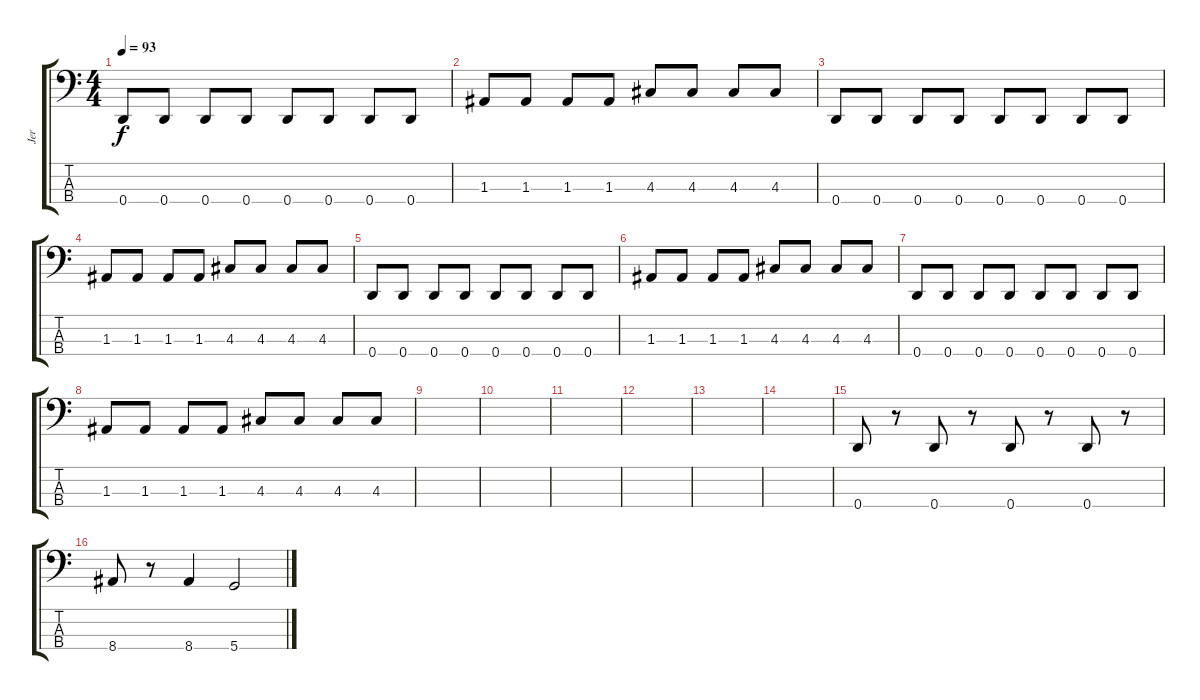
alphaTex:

\track ("Jer" "Jer") {instrument electricbassfinger}
\staff {score tabs}
\tuning (G2 D2 A1 D1) {hide}
\ts (4 4)
\tempo 93
\clef f4
\ks c
0.4.8{dy f} 0.4.8 0.4.8 0.4.8 0.4.8 0.4.8 0.4.8 0.4.8 |
1.3.8 1.3.8 1.3.8 1.3.8 4.3.8 4.3.8 4.3.8 4.3.8 |
0.4.8 0.4.8 0.4.8 0.4.8 0.4.8 0.4.8 0.4.8 0.4.8 |
1.3.8 1.3.8 1.3.8 1.3.8 4.3.8 4.3.8 4.3.8 4.3.8 |
0.4.8 0.4.8 0.4.8 0.4.8 0.4.8 0.4.8 0.4.8 0.4.8 |
1.3.8 1.3.8 1.3.8 1.3.8 4.3.8 4.3.8 4.3.8 4.3.8 |
0.4.8 0.4.8 0.4.8 0.4.8 0.4.8 0.4.8 0.4.8 0.4.8 |
1.3.8 1.3.8 1.3.8 1.3.8 4.3.8 4.3.8 4.3.8 4.3.8 |
|
|
|
|
|
|
0.4.8 r.8 0.4.8 r.8 0.4.8 r.8 0.4.8 r.8 |
8.4.8 r.8 8.4.4 5.4.2
